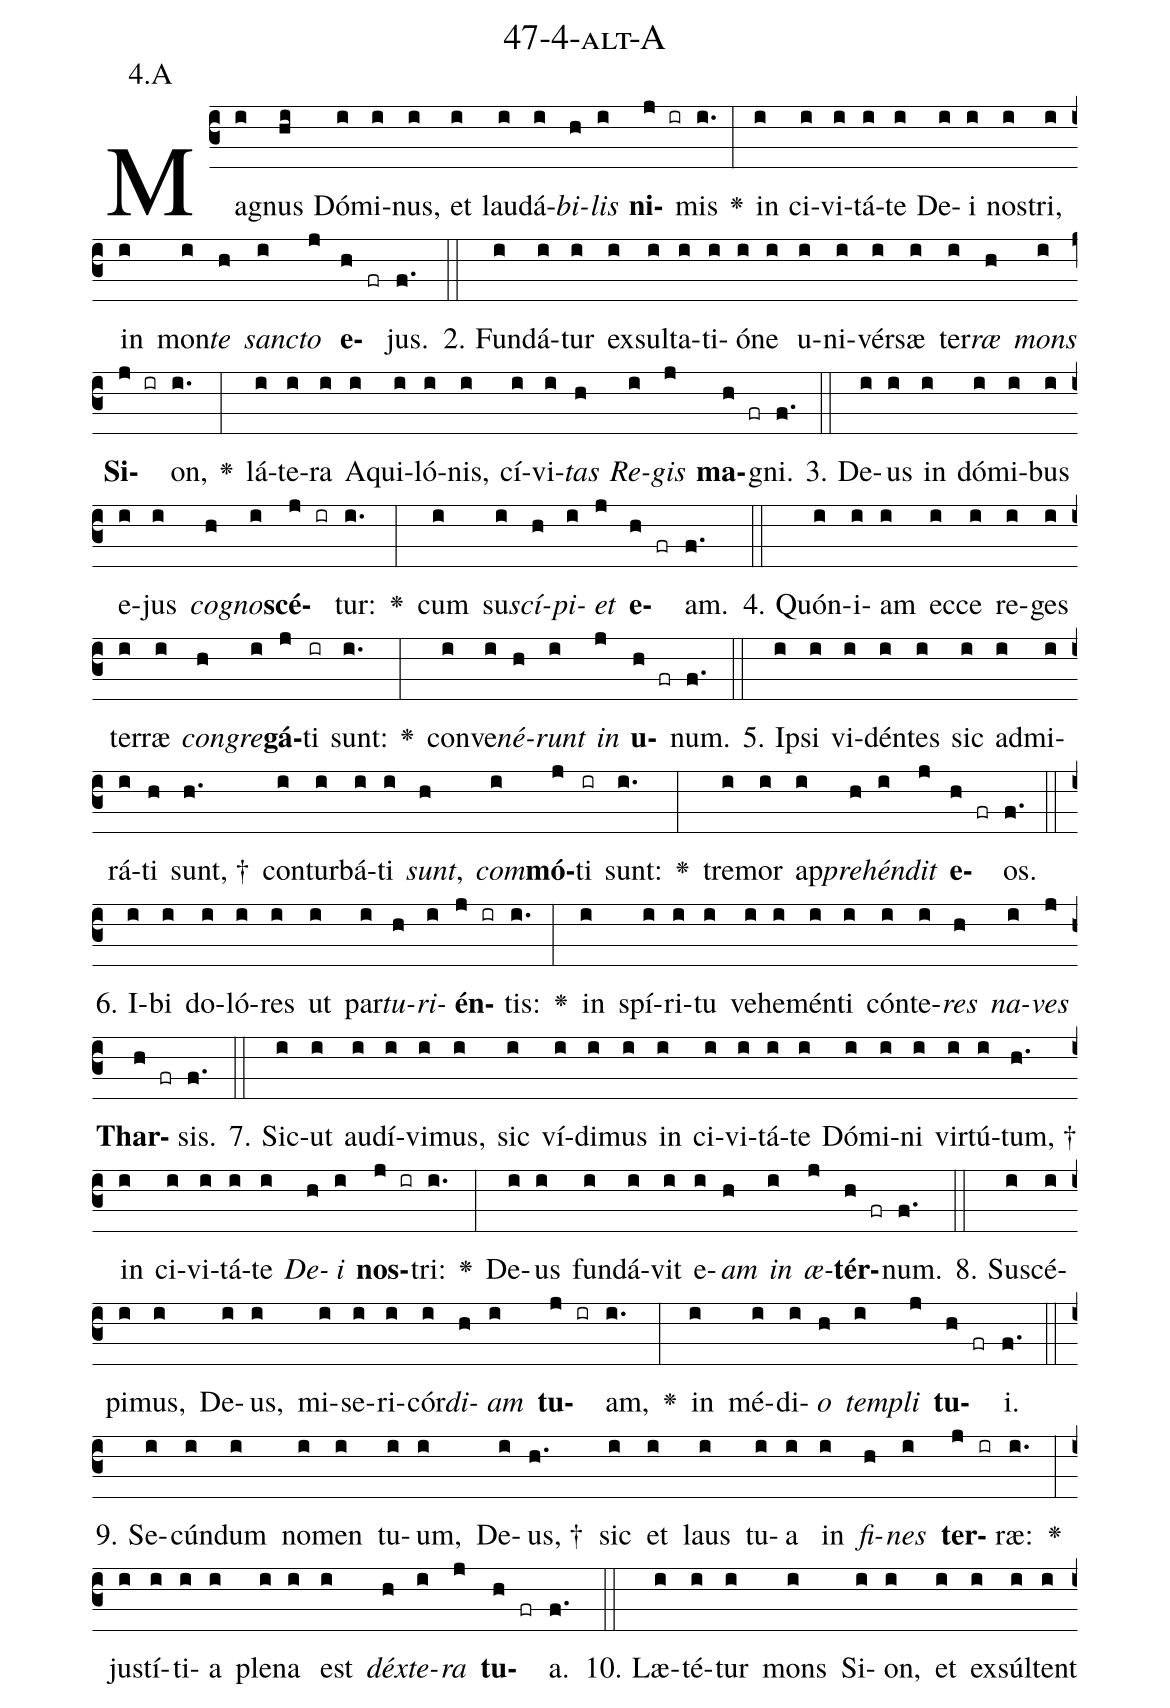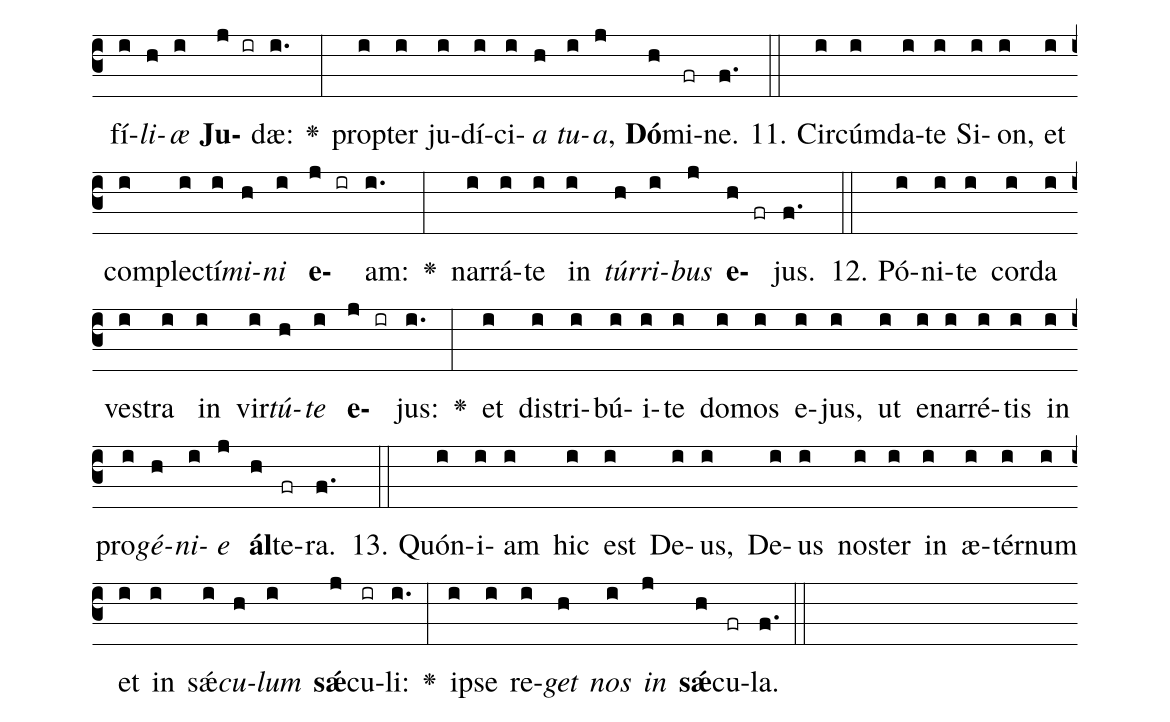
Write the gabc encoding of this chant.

name: 47-4-alt-A;
annotation: 4.A;
%%
(c3)Ma(i)gnus(hi) Dó(i)mi(i)nus,(i) et(i) lau(i)dá(i)<i>bi</i>(h)<i>lis</i>(i) <b>ni</b>(j ir)mis(i.) <v>\greheightstar</v>(:) in(i) ci(i)vi(i)tá(i)te(i) De(i)i(i) nos(i)tri,(i) in(i) mon(i)<i>te</i>(h) <i>sanc</i>(i)<i>to</i>(j) <b>e</b>(h fr)jus.(f.) (::)
2. Fun(i)dá(i)tur(i) ex(i)sul(i)ta(i)ti(i)ó(i)ne(i) u(i)ni(i)vér(i)sæ(i) ter(i)<i>ræ</i>(h) <i>mons</i>(i) <b>Si</b>(j ir)on,(i.) <v>\greheightstar</v>(:) lá(i)te(i)ra(i) A(i)qui(i)ló(i)nis,(i) cí(i)vi(i)<i>tas</i>(h) <i>Re</i>(i)<i>gis</i>(j) <b>ma</b>(h fr)gni.(f.) (::)
3. De(i)us(i) in(i) dó(i)mi(i)bus(i) e(i)jus(i) <i>co</i>(h)<i>gno</i>(i)<b>scé</b>(j ir)tur:(i.) <v>\greheightstar</v>(:) cum(i) su(i)<i>scí</i>(h)<i>pi</i>(i)<i>et</i>(j) <b>e</b>(h fr)am.(f.) (::)
4. Quón(i)i(i)am(i) ec(i)ce(i) re(i)ges(i) ter(i)ræ(i) <i>con</i>(h)<i>gre</i>(i)<b>gá</b>(j)ti(ir) sunt:(i.) <v>\greheightstar</v>(:) con(i)ve(i)<i>né</i>(h)<i>runt</i>(i) <i>in</i>(j) <b>u</b>(h fr)num.(f.) (::)
5. Ip(i)si(i) vi(i)dén(i)tes(i) sic(i) ad(i)mi(i)rá(i)ti(h) sunt, †(h.) con(i)tur(i)bá(i)ti(i) <i>sunt</i>,(h) <i>com</i>(i)<b>mó</b>(j)ti(ir) sunt:(i.) <v>\greheightstar</v>(:) tre(i)mor(i) ap(i)<i>pre</i>(h)<i>hén</i>(i)<i>dit</i>(j) <b>e</b>(h fr)os.(f.) (::)
6. I(i)bi(i) do(i)ló(i)res(i) ut(i) par(i)<i>tu</i>(h)<i>ri</i>(i)<b>én</b>(j ir)tis:(i.) <v>\greheightstar</v>(:) in(i) spí(i)ri(i)tu(i) ve(i)he(i)mén(i)ti(i) cón(i)te(i)<i>res</i>(h) <i>na</i>(i)<i>ves</i>(j) <b>Thar</b>(h fr)sis.(f.) (::)
7. Sic(i)ut(i) au(i)dí(i)vi(i)mus,(i) sic(i) ví(i)di(i)mus(i) in(i) ci(i)vi(i)tá(i)te(i) Dó(i)mi(i)ni(i) vir(i)tú(i)tum, †(h.) in(i) ci(i)vi(i)tá(i)te(i) <i>De</i>(h)<i>i</i>(i) <b>nos</b>(j ir)tri:(i.) <v>\greheightstar</v>(:) De(i)us(i) fun(i)dá(i)vit(i) e(i)<i>am</i>(h) <i>in</i>(i) <i>æ</i>(j)<b>tér</b>(h fr)num.(f.) (::)
8. Su(i)scé(i)pi(i)mus,(i) De(i)us,(i) mi(i)se(i)ri(i)cór(i)<i>di</i>(h)<i>am</i>(i) <b>tu</b>(j ir)am,(i.) <v>\greheightstar</v>(:) in(i) mé(i)di(i)<i>o</i>(h) <i>tem</i>(i)<i>pli</i>(j) <b>tu</b>(h fr)i.(f.) (::)
9. Se(i)cún(i)dum(i) no(i)men(i) tu(i)um,(i) De(i)us, †(h.) sic(i) et(i) laus(i) tu(i)a(i) in(i) <i>fi</i>(h)<i>nes</i>(i) <b>ter</b>(j ir)ræ:(i.) <v>\greheightstar</v>(:) jus(i)tí(i)ti(i)a(i) ple(i)na(i) est(i) <i>déx</i>(h)<i>te</i>(i)<i>ra</i>(j) <b>tu</b>(h fr)a.(f.) (::)
10. Læ(i)té(i)tur(i) mons(i) Si(i)on,(i) et(i) ex(i)súl(i)tent(i) fí(i)<i>li</i>(h)<i>æ</i>(i) <b>Ju</b>(j ir)dæ:(i.) <v>\greheightstar</v>(:) prop(i)ter(i) ju(i)dí(i)ci(i)<i>a</i>(h) <i>tu</i>(i)<i>a</i>,(j) <b>Dó</b>(h)mi(fr)ne.(f.) (::)
11. Cir(i)cúm(i)da(i)te(i) Si(i)on,(i) et(i) com(i)plec(i)tí(i)<i>mi</i>(h)<i>ni</i>(i) <b>e</b>(j ir)am:(i.) <v>\greheightstar</v>(:) nar(i)rá(i)te(i) in(i) <i>túr</i>(h)<i>ri</i>(i)<i>bus</i>(j) <b>e</b>(h fr)jus.(f.) (::)
12. Pó(i)ni(i)te(i) cor(i)da(i) ves(i)tra(i) in(i) vir(i)<i>tú</i>(h)<i>te</i>(i) <b>e</b>(j ir)jus:(i.) <v>\greheightstar</v>(:) et(i) dis(i)tri(i)bú(i)i(i)te(i) do(i)mos(i) e(i)jus,(i) ut(i) e(i)nar(i)ré(i)tis(i) in(i) pro(i)<i>gé</i>(h)<i>ni</i>(i)<i>e</i>(j) <b>ál</b>(h)te(fr)ra.(f.) (::)
13. Quón(i)i(i)am(i) hic(i) est(i) De(i)us,(i) De(i)us(i) nos(i)ter(i) in(i) æ(i)tér(i)num(i) et(i) in(i) sǽ(i)<i>cu</i>(h)<i>lum</i>(i) <b>sǽ</b>(j)cu(ir)li:(i.) <v>\greheightstar</v>(:) ip(i)se(i) re(i)<i>get</i>(h) <i>nos</i>(i) <i>in</i>(j) <b>sǽ</b>(h)cu(fr)la.(f.) (::)
